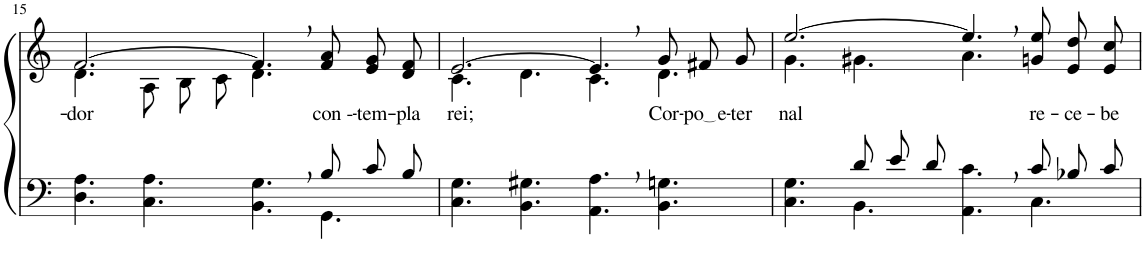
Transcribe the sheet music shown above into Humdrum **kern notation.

**kern	**kern	**text
*part2	*part1	*part1
*staff2	*staff1	*staff1
*I"Parte III e IV	*I"Parte I e II	*
!!LO:PB:g=z
*clefF4	*clefG2	*
*k[]	*k[]	*
*M12/8	*M12/8	*
=15	=15	=15
*^	*^	*
!	!	!	!	!LO:LY:b
2.ryy	4.D\ 4.A\	[2.f/	4.d\	-dor
.	4.C\ 4.A\	.	8A\L	.
.	.	.	8B\	.
.	.	.	8c\J	.
4.ryy	4.BB\ 4.G\	4.f,/]	4.d\	.
!	!	!	!	!LO:LY:b
8B/L	4.GG\	8f/ 8a/L	4.ryy	con --
!	!	!	!	!LO:LY:b
8c/	.	8e/ 8g/	.	-tem-
!	!	!	!	!LO:LY:b
8B/J	.	8d/ 8f/J	.	-pla-
*v	*v	*	*	*
=16	=16	=16	=16
!	!	!	!LO:LY:b
4.C\ 4.G\	[2.e/	4.c\	rei;
4.BB\ 4.G#X\	.	4.d\	.
4.AA\, 4.A\,	4.e,/]	4.c\	.
!	!	!	!LO:LY:b
4.BB\ 4.Gn\	8g/L	4.d\	Cor-
!	!	!	!LO:LY:b
.	8f#X/	.	po e
!	!	!	!LO:LY:b
.	8g/J	.	-ter-
=17	=17	=17	=17
*^	*	*	*
!	!	!	!	!LO:LY:b
4.ryy	4.C\ 4.G\	[2.ee/	4.g\	-nal
8d/L	4.BB\	.	4.g#X\	.
8e/	.	.	.	.
8d/J	.	.	.	.
4.ryy	4.AA\ 4.c\	4.ee,/]	4.a\	.
!	!	!	!	!LO:LY:b
8c/L	4.C\	8gn/ 8ee/L	4.ryy	re-
!	!	!	!	!LO:LY:b
8B-X/	.	8e/ 8dd/	.	-ce-
!	!	!	!	!LO:LY:b
8c/J	.	8e/ 8cc/J	.	-be-
*v	*v	*	*	*
*	*v	*v	*
=	=	=
*-	*-	*-
